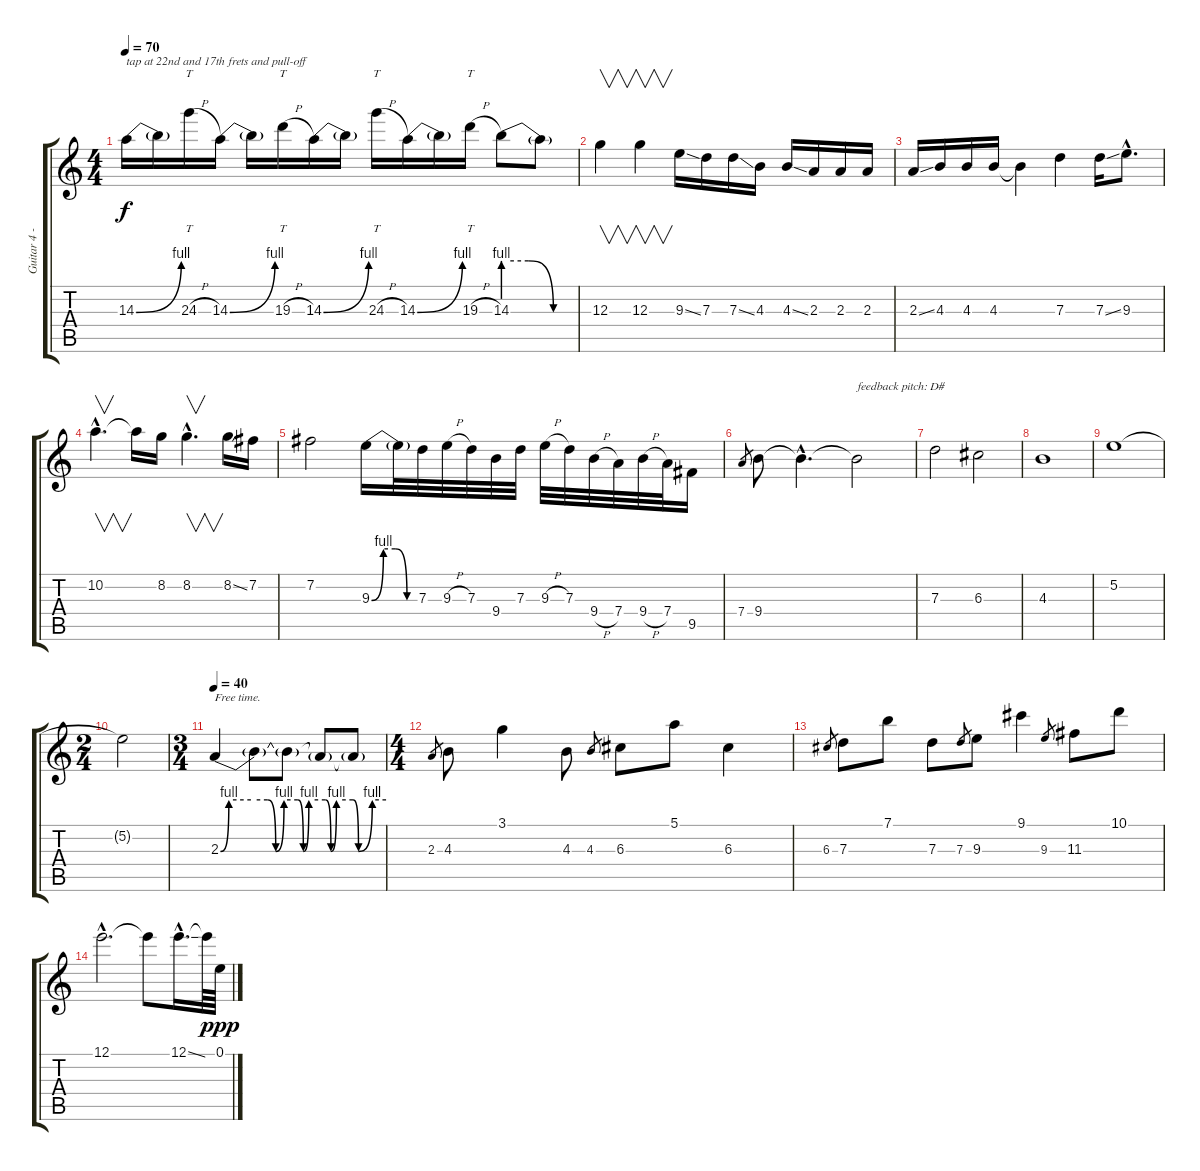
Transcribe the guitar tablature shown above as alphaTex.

\track ("Guitar 4 - wah/wah" "Guitar 4 -") {instrument distortionguitar}
\staff {score tabs}
\tuning (E4 B3 G3 D3 A2 E2) {hide}
\ts (4 4)
\tempo 70
\clef g2
\ks c
14.3{be (bend 0 0 60 4)}.16{txt "tap at 22nd and 17th frets and pull-off" dy f} 14.3{t}.16 24.3{h}.16{tt} 14.3{be (bend 0 0 60 4)}.16 14.3{t}.16 19.3{h}.16{tt} 14.3{be (bend 0 0 60 4)}.16 14.3{t}.16 24.3{h}.16{tt} 14.3{be (bend 0 0 60 4)}.16 14.3{t}.16 19.3{h}.16{tt} 14.3{be (custom 0 4 20 4 40 0 60 0)}.8 14.3{t}.8 |
12.3.4{v} 12.3.4{v} 9.3{ss}.16 7.3.16 7.3{ss}.16 4.3.16 4.3{ss}.16 2.3.16 2.3.16 2.3.16 |
2.3{ss}.16 4.3.16 4.3.16 4.3.16 4.3{t}.4 7.3.4 7.3{ss}.16 9.3{hac}.8{d} |
10.2{hac}.4{v d} 10.2{t}.16 8.2.16 8.2{hac}.4{v d} 8.2{ss}.16 7.2.16 |
7.2.2 9.3{be (custom 0 0 15 4 30 4 45 0 60 0)}.16 9.3{t}.32 7.3.32 9.3{h}.32 7.3.32 9.4.32 7.3.32 9.3{h}.32 7.3.32 9.4{h}.32 7.4.32 9.4{h}.32 7.4.32 9.5.16 |
7.4.8{gr} 9.4.8 9.4{hac t}.4{d volume 5} 9.4{t}.2{txt "feedback pitch: D#"} |
7.3.2{volume 16} 6.3.2 |
4.3.1 |
5.2.1 |
\ts (2 4)
5.2{t}.2 |
\ts (3 4)
\tempo 40
2.3{be (custom 0 0 3 4 11 4 17 4 20 0 23 4 28 4 30 0 32 4 38 4 40 0 42 4 48 4 50 0 55 4 60 4)}.4{txt "Free time."} 2.3{t}.8 2.3{t}.8 2.3{t}.8 2.3{t}.8 |
\ts (4 4)
2.3.8{gr} 4.3.8 3.1.4 4.3.8 4.3.8{gr} 6.3.8 5.1.8 6.3.4 |
6.3.8{gr} 7.3.8 7.1.8 7.3.8 7.3.8{gr} 9.3.8 9.1.4 9.3.8{gr} 11.3.8 10.1.8 |
12.1{hac}.2{d} 12.1{t}.8 12.1{ss hac}.16{d} 12.1{t}.64 0.1.64{dy ppp}
